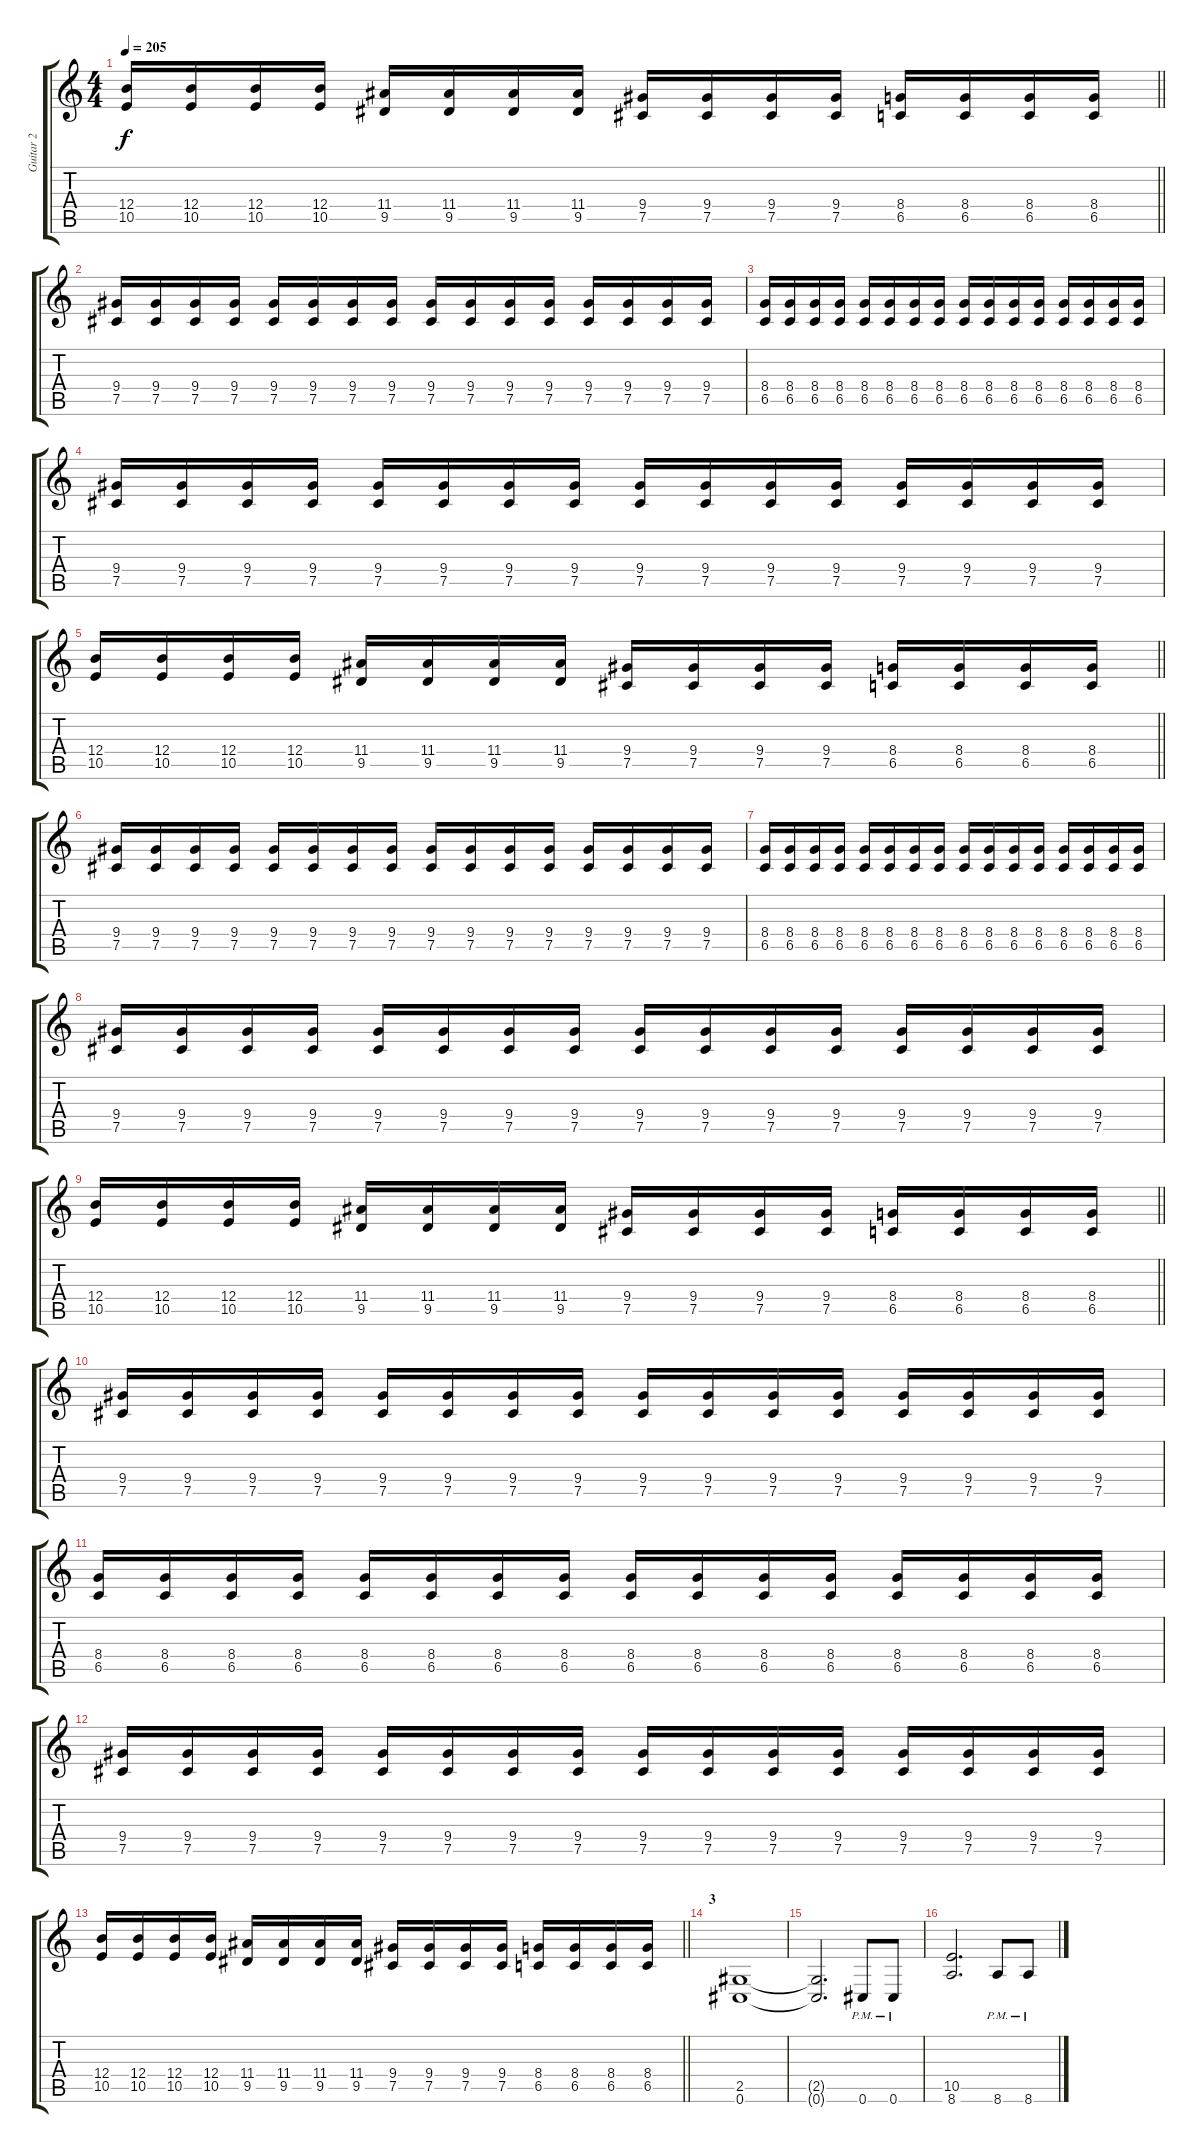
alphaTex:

\track ("Guitar 2" "Guitar 2") {instrument distortionguitar}
\staff {score tabs}
\tuning (Db4 Ab3 E3 B2 Gb2 Db2) {hide}
\ts (4 4)
\tempo 205
\clef g2
\barLineRight lightlight
\ks c
(12.4 10.5).16{dy f} (12.4 10.5).16 (12.4 10.5).16 (12.4 10.5).16 (11.4 9.5).16 (11.4 9.5).16 (11.4 9.5).16 (11.4 9.5).16 (9.4 7.5).16 (9.4 7.5).16 (9.4 7.5).16 (9.4 7.5).16 (8.4 6.5).16 (8.4 6.5).16 (8.4 6.5).16 (8.4 6.5).16 |
(9.4 7.5).16 (9.4 7.5).16 (9.4 7.5).16 (9.4 7.5).16 (9.4 7.5).16 (9.4 7.5).16 (9.4 7.5).16 (9.4 7.5).16 (9.4 7.5).16 (9.4 7.5).16 (9.4 7.5).16 (9.4 7.5).16 (9.4 7.5).16 (9.4 7.5).16 (9.4 7.5).16 (9.4 7.5).16 |
(8.4 6.5).16 (8.4 6.5).16 (8.4 6.5).16 (8.4 6.5).16 (8.4 6.5).16 (8.4 6.5).16 (8.4 6.5).16 (8.4 6.5).16 (8.4 6.5).16 (8.4 6.5).16 (8.4 6.5).16 (8.4 6.5).16 (8.4 6.5).16 (8.4 6.5).16 (8.4 6.5).16 (8.4 6.5).16 |
(9.4 7.5).16 (9.4 7.5).16 (9.4 7.5).16 (9.4 7.5).16 (9.4 7.5).16 (9.4 7.5).16 (9.4 7.5).16 (9.4 7.5).16 (9.4 7.5).16 (9.4 7.5).16 (9.4 7.5).16 (9.4 7.5).16 (9.4 7.5).16 (9.4 7.5).16 (9.4 7.5).16 (9.4 7.5).16 |
\barLineRight lightlight
(12.4 10.5).16 (12.4 10.5).16 (12.4 10.5).16 (12.4 10.5).16 (11.4 9.5).16 (11.4 9.5).16 (11.4 9.5).16 (11.4 9.5).16 (9.4 7.5).16 (9.4 7.5).16 (9.4 7.5).16 (9.4 7.5).16 (8.4 6.5).16 (8.4 6.5).16 (8.4 6.5).16 (8.4 6.5).16 |
(9.4 7.5).16 (9.4 7.5).16 (9.4 7.5).16 (9.4 7.5).16 (9.4 7.5).16 (9.4 7.5).16 (9.4 7.5).16 (9.4 7.5).16 (9.4 7.5).16 (9.4 7.5).16 (9.4 7.5).16 (9.4 7.5).16 (9.4 7.5).16 (9.4 7.5).16 (9.4 7.5).16 (9.4 7.5).16 |
(8.4 6.5).16 (8.4 6.5).16 (8.4 6.5).16 (8.4 6.5).16 (8.4 6.5).16 (8.4 6.5).16 (8.4 6.5).16 (8.4 6.5).16 (8.4 6.5).16 (8.4 6.5).16 (8.4 6.5).16 (8.4 6.5).16 (8.4 6.5).16 (8.4 6.5).16 (8.4 6.5).16 (8.4 6.5).16 |
(9.4 7.5).16 (9.4 7.5).16 (9.4 7.5).16 (9.4 7.5).16 (9.4 7.5).16 (9.4 7.5).16 (9.4 7.5).16 (9.4 7.5).16 (9.4 7.5).16 (9.4 7.5).16 (9.4 7.5).16 (9.4 7.5).16 (9.4 7.5).16 (9.4 7.5).16 (9.4 7.5).16 (9.4 7.5).16 |
\barLineRight lightlight
(12.4 10.5).16 (12.4 10.5).16 (12.4 10.5).16 (12.4 10.5).16 (11.4 9.5).16 (11.4 9.5).16 (11.4 9.5).16 (11.4 9.5).16 (9.4 7.5).16 (9.4 7.5).16 (9.4 7.5).16 (9.4 7.5).16 (8.4 6.5).16 (8.4 6.5).16 (8.4 6.5).16 (8.4 6.5).16 |
(9.4 7.5).16 (9.4 7.5).16 (9.4 7.5).16 (9.4 7.5).16 (9.4 7.5).16 (9.4 7.5).16 (9.4 7.5).16 (9.4 7.5).16 (9.4 7.5).16 (9.4 7.5).16 (9.4 7.5).16 (9.4 7.5).16 (9.4 7.5).16 (9.4 7.5).16 (9.4 7.5).16 (9.4 7.5).16 |
(8.4 6.5).16 (8.4 6.5).16 (8.4 6.5).16 (8.4 6.5).16 (8.4 6.5).16 (8.4 6.5).16 (8.4 6.5).16 (8.4 6.5).16 (8.4 6.5).16 (8.4 6.5).16 (8.4 6.5).16 (8.4 6.5).16 (8.4 6.5).16 (8.4 6.5).16 (8.4 6.5).16 (8.4 6.5).16 |
(9.4 7.5).16 (9.4 7.5).16 (9.4 7.5).16 (9.4 7.5).16 (9.4 7.5).16 (9.4 7.5).16 (9.4 7.5).16 (9.4 7.5).16 (9.4 7.5).16 (9.4 7.5).16 (9.4 7.5).16 (9.4 7.5).16 (9.4 7.5).16 (9.4 7.5).16 (9.4 7.5).16 (9.4 7.5).16 |
\barLineRight lightlight
(12.4 10.5).16 (12.4 10.5).16 (12.4 10.5).16 (12.4 10.5).16 (11.4 9.5).16 (11.4 9.5).16 (11.4 9.5).16 (11.4 9.5).16 (9.4 7.5).16 (9.4 7.5).16 (9.4 7.5).16 (9.4 7.5).16 (8.4 6.5).16 (8.4 6.5).16 (8.4 6.5).16 (8.4 6.5).16 |
\section ("" "3")
(2.5 0.6).1 |
(2.5{t} 0.6{t}).2{d} 0.6{pm}.8 0.6{pm}.8 |
(10.5 8.6).2{d} 8.6{pm}.8 8.6{pm}.8
